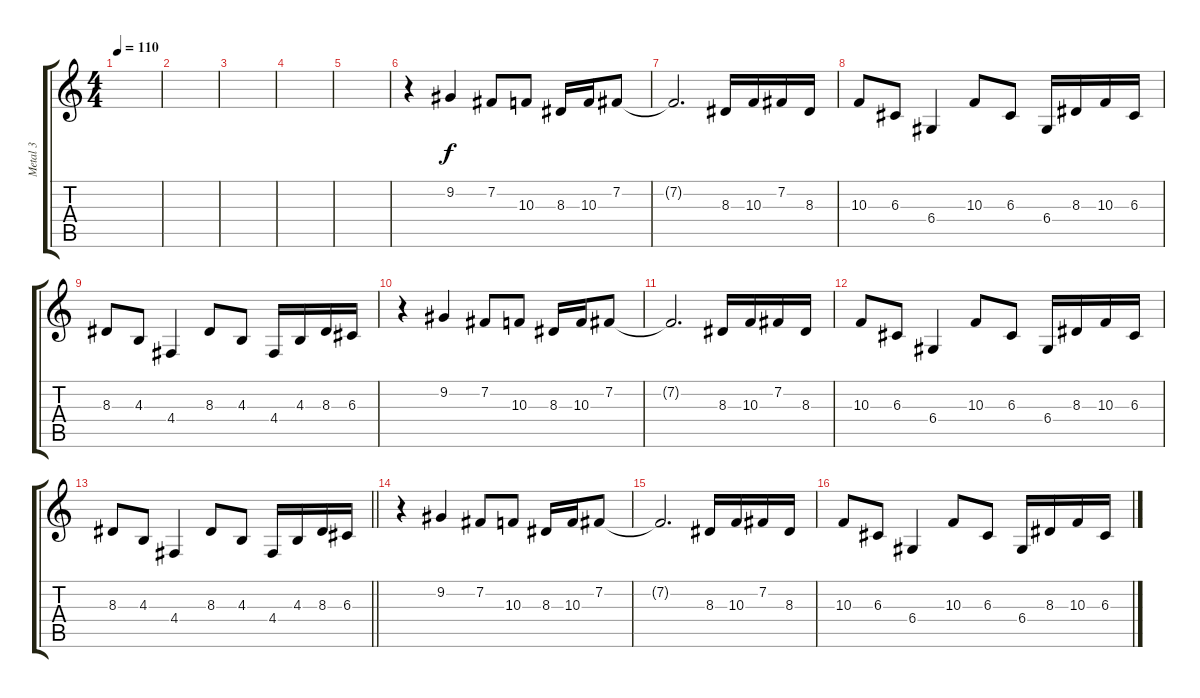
\track ("Metal 3" "Metal 3") {instrument altosax}
\staff {score tabs}
\tuning (E4 B3 G3 D3 A2 E2) {hide}
\ts (4 4)
\tempo 110
\clef g2
\ks c
|
|
|
|
|
r.4 9.2.4 7.2.8 10.3.8 8.3.16 10.3.16 7.2.8 |
7.2{t}.2{d} 8.3.16 10.3.16 7.2.16 8.3.16 |
10.3.8 6.3.8 6.4.4 10.3.8 6.3.8 6.4.16 8.3.16 10.3.16 6.3.16 |
8.3.8 4.3.8 4.4.4 8.3.8 4.3.8 4.4.16 4.3.16 8.3.16 6.3.16 |
r.4 9.2.4 7.2.8 10.3.8 8.3.16 10.3.16 7.2.8 |
7.2{t}.2{d} 8.3.16 10.3.16 7.2.16 8.3.16 |
10.3.8 6.3.8 6.4.4 10.3.8 6.3.8 6.4.16 8.3.16 10.3.16 6.3.16 |
\barLineRight lightlight
8.3.8 4.3.8 4.4.4 8.3.8 4.3.8 4.4.16 4.3.16 8.3.16 6.3.16 |
r.4 9.2.4 7.2.8 10.3.8 8.3.16 10.3.16 7.2.8 |
7.2{t}.2{d} 8.3.16 10.3.16 7.2.16 8.3.16 |
10.3.8 6.3.8 6.4.4 10.3.8 6.3.8 6.4.16 8.3.16 10.3.16 6.3.16
